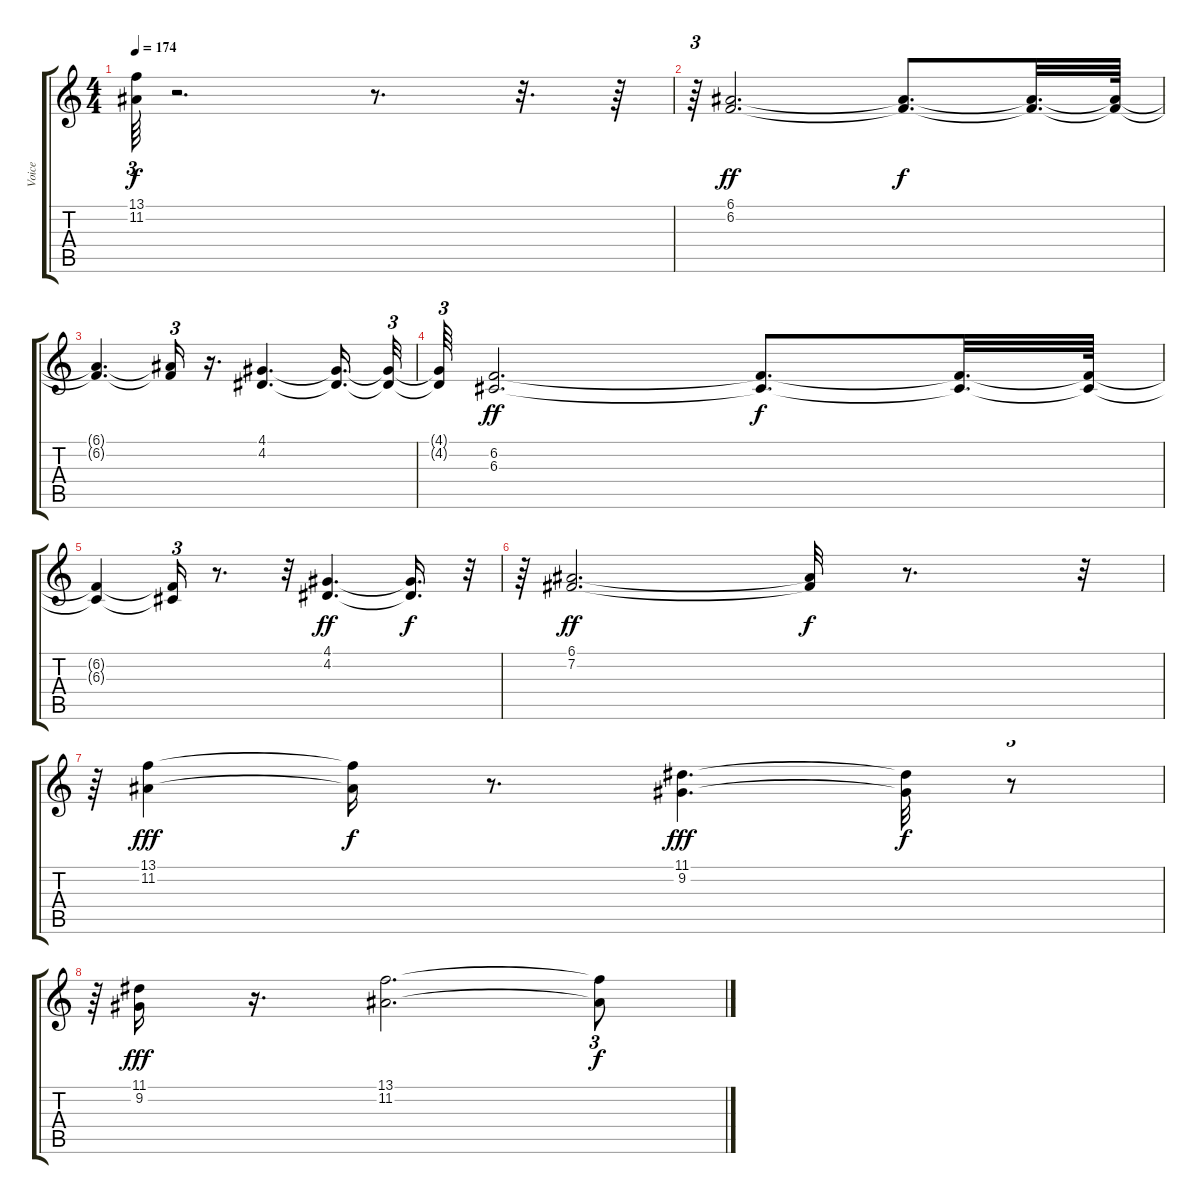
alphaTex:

\track ("Voice" "Voice") {instrument choiraahs}
\staff {score tabs}
\tuning (E4 B3 G3 D3 A2 E2) {hide}
\ts (4 4)
\tempo 174
\clef g2
\ks c
(13.1{t} 11.2{t}).64{tu (3 2) dy f} r.2{d} r.8{d} r.32{d} r.64 |
r.64{tu (3 2)} (6.1 6.2).2{d dy ff} (6.1{t} 6.2{t}).8{d dy f} (6.1{t} 6.2{t}).32{d} (6.1{t} 6.2{t}).64 |
(6.1{t} 6.2{t}).4{d} (6.1{t} 6.2{t}).16{tu (3 2)} r.16{d} (4.1 4.2).4{d} (4.1{t} 4.2{t}).16{d} (4.1{t} 4.2{t}).32{tu (3 2)} |
(4.1{t} 4.2{t}).64{tu (3 2)} (6.2 6.3).2{d dy ff} (6.2{t} 6.3{t}).8{d dy f} (6.2{t} 6.3{t}).32{d} (6.2{t} 6.3{t}).64 |
(6.2{t} 6.3{t}).4 (6.2{t} 6.3{t}).16{tu (3 2)} r.8{d} r.32 (4.1 4.2).4{d dy ff} (4.1{t} 4.2{t}).16{d dy f} r.32{tu (3 2)} |
r.64{tu (3 2)} (6.1 7.2).2{d dy ff} (6.1{t} 7.2{t}).32{dy f} r.8{d} r.32{tu (3 2)} |
r.64{tu (3 2)} (13.1 11.2).4{dy fff} (13.1{t} 11.2{t}).16{dy f} r.8{d} (11.1 9.2).4{d dy fff} (11.1{t} 9.2{t}).32{dy f} r.8{tu (3 2)} |
r.64{tu (3 2)} (11.1 9.2).16{dy fff} r.16{d} (13.1 11.2).2{d} (13.1{t} 11.2{t}).8{tu (3 2) dy f}
